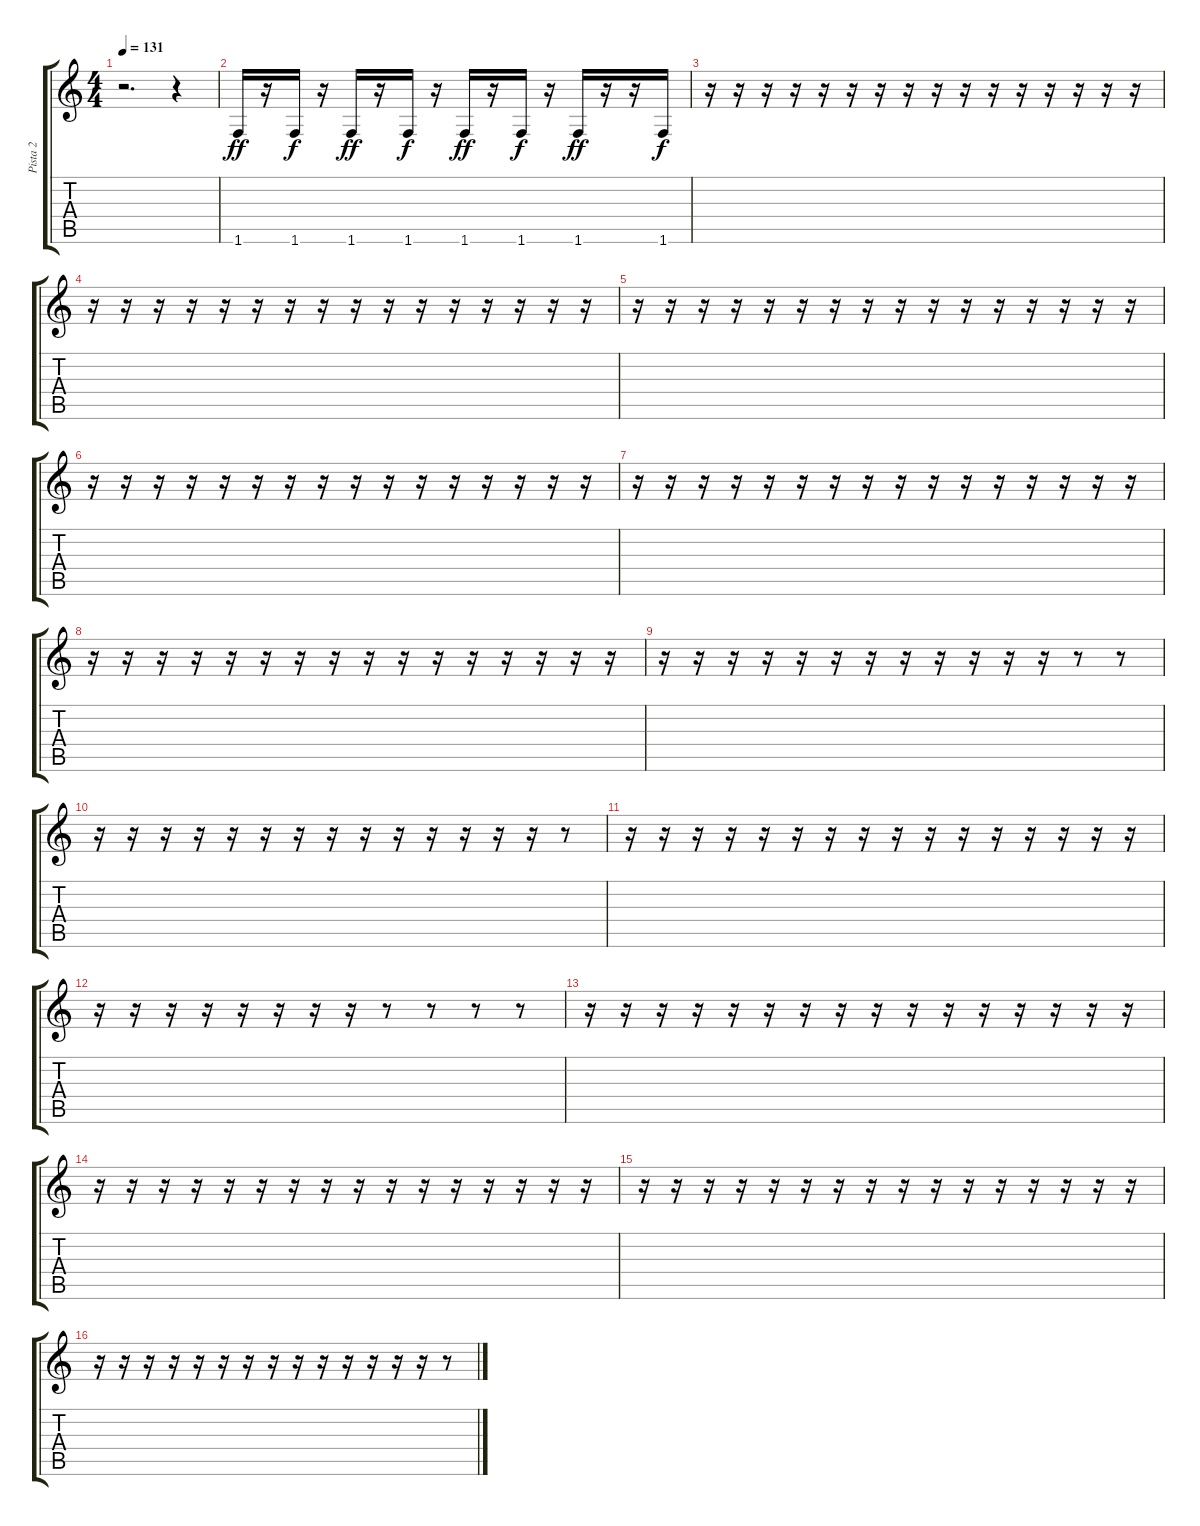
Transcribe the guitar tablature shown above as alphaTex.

\track ("Pista 2" "Pista 2") {instrument electricbassfinger}
\staff {score tabs}
\tuning (E4 B3 G3 D3 A2 E2) {hide}
\ts (4 4)
\tempo 131
\clef g2
\ks c
r.2{d dy fff} r.4 |
1.6.16{dy ff} r.16 1.6.16{dy f} r.16 1.6.16{dy ff} r.16 1.6.16{dy f} r.16 1.6.16{dy ff} r.16 1.6.16{dy f} r.16 1.6.16{dy ff} r.16 r.16 1.6.16{dy f} |
r.16 r.16 r.16 r.16 r.16 r.16 r.16 r.16 r.16 r.16 r.16 r.16 r.16 r.16 r.16 r.16 |
r.16 r.16 r.16 r.16 r.16 r.16 r.16 r.16 r.16 r.16 r.16 r.16 r.16 r.16 r.16 r.16 |
r.16 r.16 r.16 r.16 r.16 r.16 r.16 r.16 r.16 r.16 r.16 r.16 r.16 r.16 r.16 r.16 |
r.16 r.16 r.16 r.16 r.16 r.16 r.16 r.16 r.16 r.16 r.16 r.16 r.16 r.16 r.16 r.16 |
r.16 r.16 r.16 r.16 r.16 r.16 r.16 r.16 r.16 r.16 r.16 r.16 r.16 r.16 r.16 r.16 |
r.16 r.16 r.16 r.16 r.16 r.16 r.16 r.16 r.16 r.16 r.16 r.16 r.16 r.16 r.16 r.16 |
r.16 r.16 r.16 r.16 r.16 r.16 r.16 r.16 r.16 r.16 r.16 r.16 r.8 r.8 |
r.16 r.16 r.16 r.16 r.16 r.16 r.16 r.16 r.16 r.16 r.16 r.16 r.16 r.16 r.8 |
r.16 r.16 r.16 r.16 r.16 r.16 r.16 r.16 r.16 r.16 r.16 r.16 r.16 r.16 r.16 r.16 |
r.16 r.16 r.16 r.16 r.16 r.16 r.16 r.16 r.8 r.8 r.8 r.8 |
r.16 r.16 r.16 r.16 r.16 r.16 r.16 r.16 r.16 r.16 r.16 r.16 r.16 r.16 r.16 r.16 |
r.16 r.16 r.16 r.16 r.16 r.16 r.16 r.16 r.16 r.16 r.16 r.16 r.16 r.16 r.16 r.16 |
r.16 r.16 r.16 r.16 r.16 r.16 r.16 r.16 r.16 r.16 r.16 r.16 r.16 r.16 r.16 r.16 |
r.16 r.16 r.16 r.16 r.16 r.16 r.16 r.16 r.16 r.16 r.16 r.16 r.16 r.16 r.8
